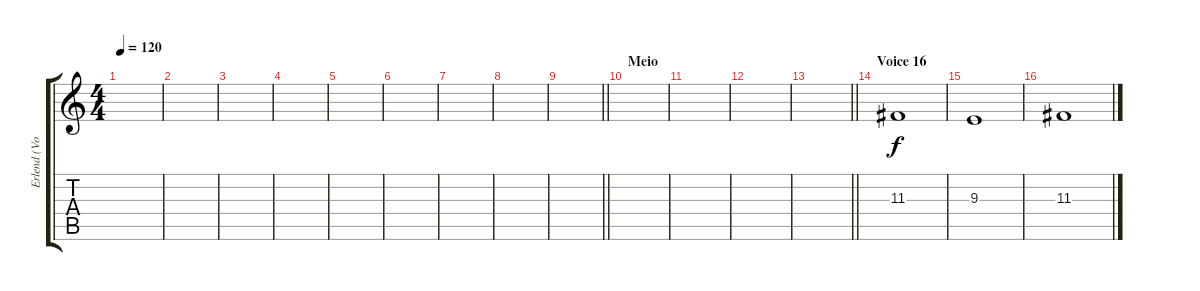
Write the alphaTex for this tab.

\track ("Erlend (Voice)" "Erlend (Vo") {instrument voiceoohs}
\staff {score tabs}
\tuning (E4 B3 G3 D3 A2 E2) {hide}
\ts (4 4)
\tempo 120
\clef g2
\ks c
|
|
|
|
|
|
|
|
\barLineRight lightlight
|
\section ("" "Meio")
|
|
|
\barLineRight lightlight
|
\section ("" "Voice 16")
11.3.1 |
9.3.1 |
11.3.1
